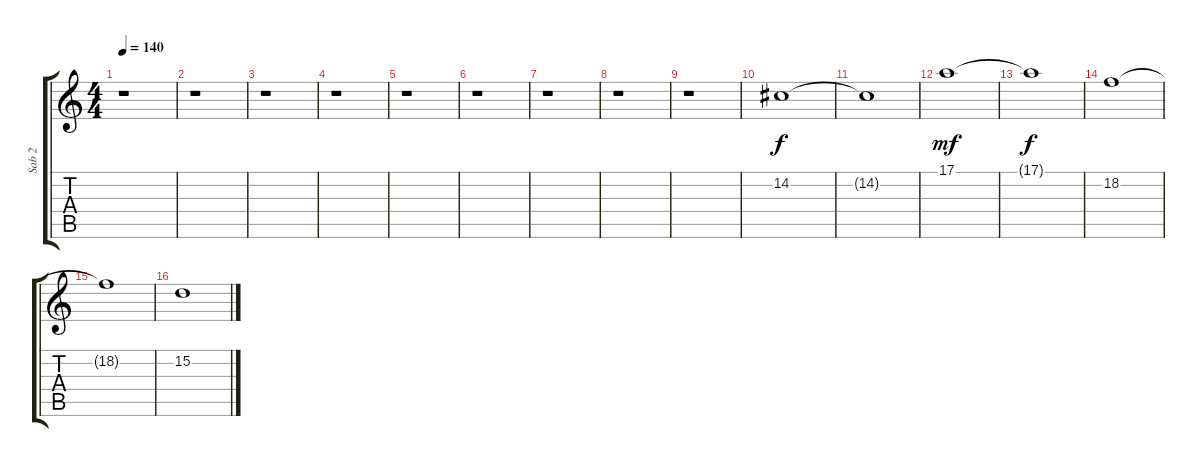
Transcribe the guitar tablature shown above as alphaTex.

\track ("Sab 2" "Sab 2") {instrument stringensemble1}
\staff {score tabs}
\tuning (E4 B3 G3 D3 A2 E2) {hide}
\ts (4 4)
\tempo 140
\clef g2
\ks c
r.1{dy f instrument stringensemble1} |
r.1 |
r.1 |
r.1 |
r.1 |
r.1 |
r.1 |
r.1 |
r.1 |
14.2.1 |
14.2{t}.1 |
17.1.1{dy mf} |
17.1{t}.1{dy f} |
18.2.1 |
18.2{t}.1 |
15.2.1
